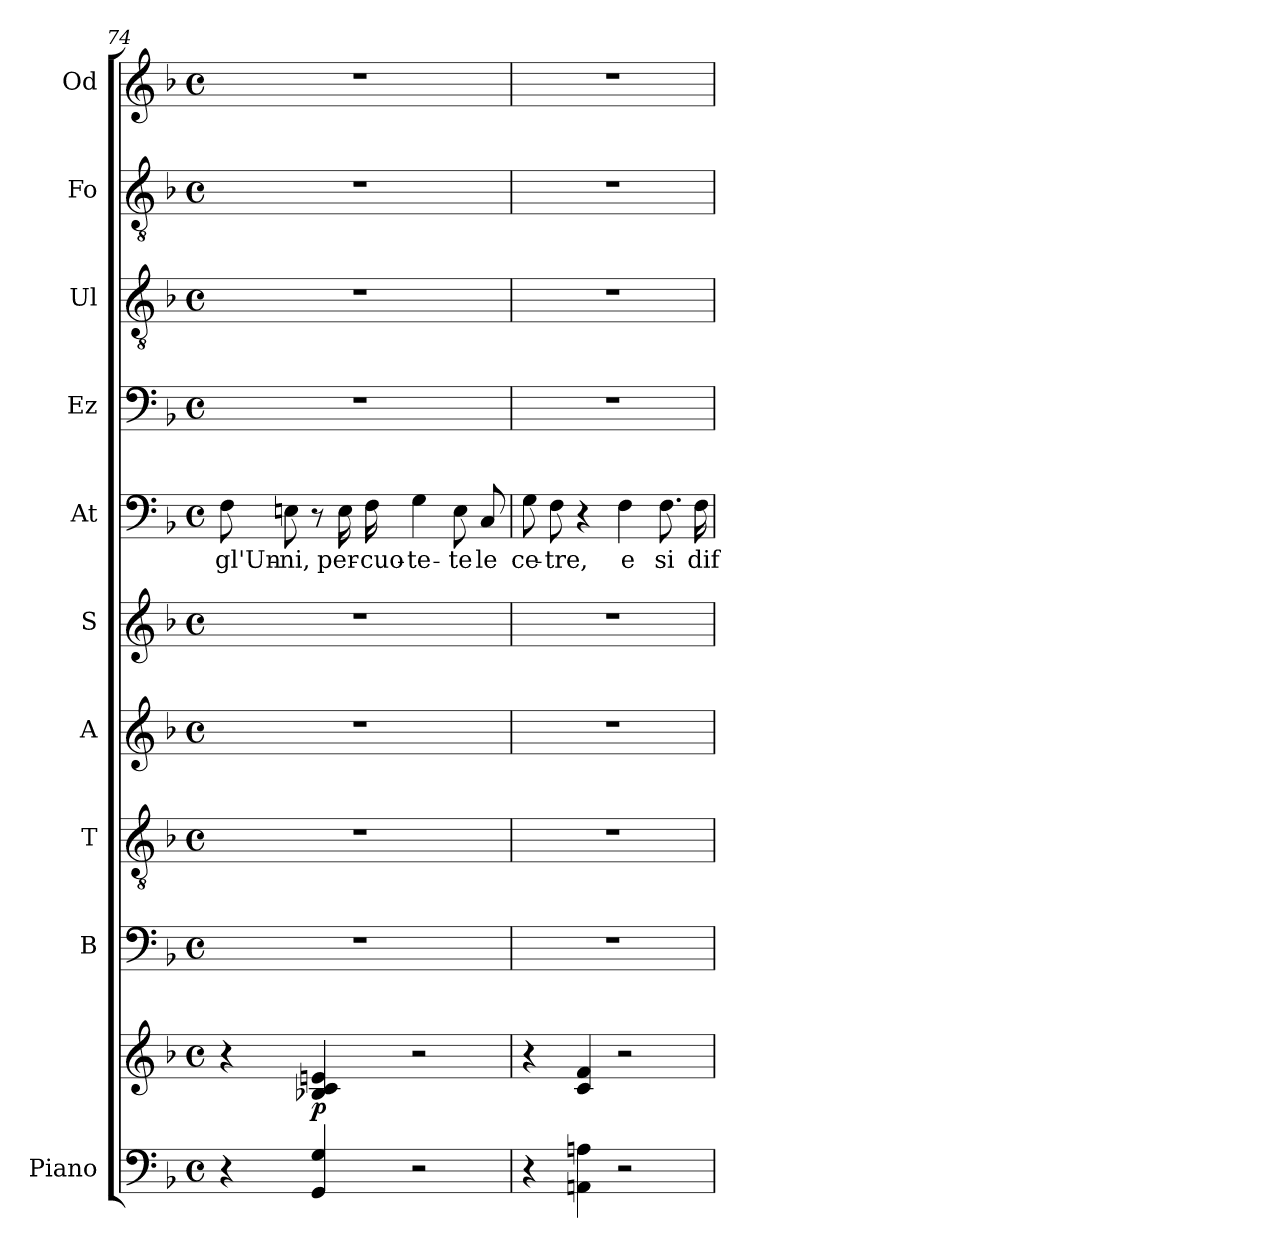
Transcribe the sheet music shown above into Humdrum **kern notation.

**kern	**kern	**dynam	**kern	**kern	**kern	**kern	**kern	**text	**kern	**kern	**kern	**kern
*part10	*part10	*part10	*part9	*part8	*part7	*part6	*part5	*part5	*part4	*part3	*part2	*part1
*staff11	*staff10	*staff10/11	*staff9	*staff8	*staff7	*staff6	*staff5	*staff5	*staff4	*staff3	*staff2	*staff1
*I"Piano	*	*	*I"B	*I"T	*I"A	*I"S	*I"At	*	*I"Ez	*I"Ul	*I"Fo	*I"Od
*I'Pno	*	*	*I'B	*I'T	*I'A	*I'S	*I'At	*	*I'Ez	*I'Ul	*I'Fo	*I'Od
*clefF4	*clefG2	*	*clefF4	*clefGv2	*clefG2	*clefG2	*clefF4	*	*clefF4	*clefGv2	*clefGv2	*clefG2
*k[b-]	*k[b-]	*	*k[b-]	*k[b-]	*k[b-]	*k[b-]	*k[b-]	*	*k[b-]	*k[b-]	*k[b-]	*k[b-]
*M4/4	*M4/4	*	*M4/4	*M4/4	*M4/4	*M4/4	*M4/4	*	*M4/4	*M4/4	*M4/4	*M4/4
*met(c)	*met(c)	*	*met(c)	*met(c)	*met(c)	*met(c)	*met(c)	*	*met(c)	*met(c)	*met(c)	*met(c)
=74	=74	=74	=74	=74	=74	=74	=74	=74	=74	=74	=74	=74
!	!	!	!	!	!	!	!	!LO:LY:b	!	!	!	!
4r	4r	.	1r	1r	1r	1r	8F\	-gl'Un-	1r	1r	1r	1r
!	!	!	!	!	!	!	!	!LO:LY:b	!	!	!	!
.	.	.	.	.	.	.	8En\	-ni,	.	.	.	.
!	!	!LO:DY:b	!	!	!	!	!	!	!	!	!	!
4GG/ 4G/	4B-X/ 4c/ 4en/	p	.	.	.	.	8r	.	.	.	.	.
!	!	!	!	!	!	!	!	!LO:LY:b	!	!	!	!
.	.	.	.	.	.	.	16E\	per-	.	.	.	.
!	!	!	!	!	!	!	!	!LO:LY:b	!	!	!	!
.	.	.	.	.	.	.	16F\	-cuo-	.	.	.	.
!	!	!	!	!	!	!	!	!LO:LY:b	!	!	!	!
2r	2r	.	.	.	.	.	4G\	-te-	.	.	.	.
!	!	!	!	!	!	!	!	!LO:LY:b	!	!	!	!
.	.	.	.	.	.	.	8E\	-te	.	.	.	.
!	!	!	!	!	!	!	!	!LO:LY:b	!	!	!	!
.	.	.	.	.	.	.	8C/	le	.	.	.	.
=75	=75	=75	=75	=75	=75	=75	=75	=75	=75	=75	=75	=75
!	!	!	!	!	!	!	!	!LO:LY:b	!	!	!	!
4r	4r	.	1r	1r	1r	1r	8G\	ce-	1r	1r	1r	1r
!	!	!	!	!	!	!	!	!LO:LY:b	!	!	!	!
.	.	.	.	.	.	.	8F\	-tre,	.	.	.	.
4AAn\ 4An\	4c/ 4f/	.	.	.	.	.	4r	.	.	.	.	.
!	!	!	!	!	!	!	!	!LO:LY:b	!	!	!	!
2r	2r	.	.	.	.	.	4F\	e	.	.	.	.
!	!	!	!	!	!	!	!	!LO:LY:b	!	!	!	!
.	.	.	.	.	.	.	8.F\	si	.	.	.	.
!	!	!	!	!	!	!	!	!LO:LY:b	!	!	!	!
.	.	.	.	.	.	.	16F\	dif-	.	.	.	.
=	=	=	=	=	=	=	=	=	=	=	=	=
*-	*-	*-	*-	*-	*-	*-	*-	*-	*-	*-	*-	*-
